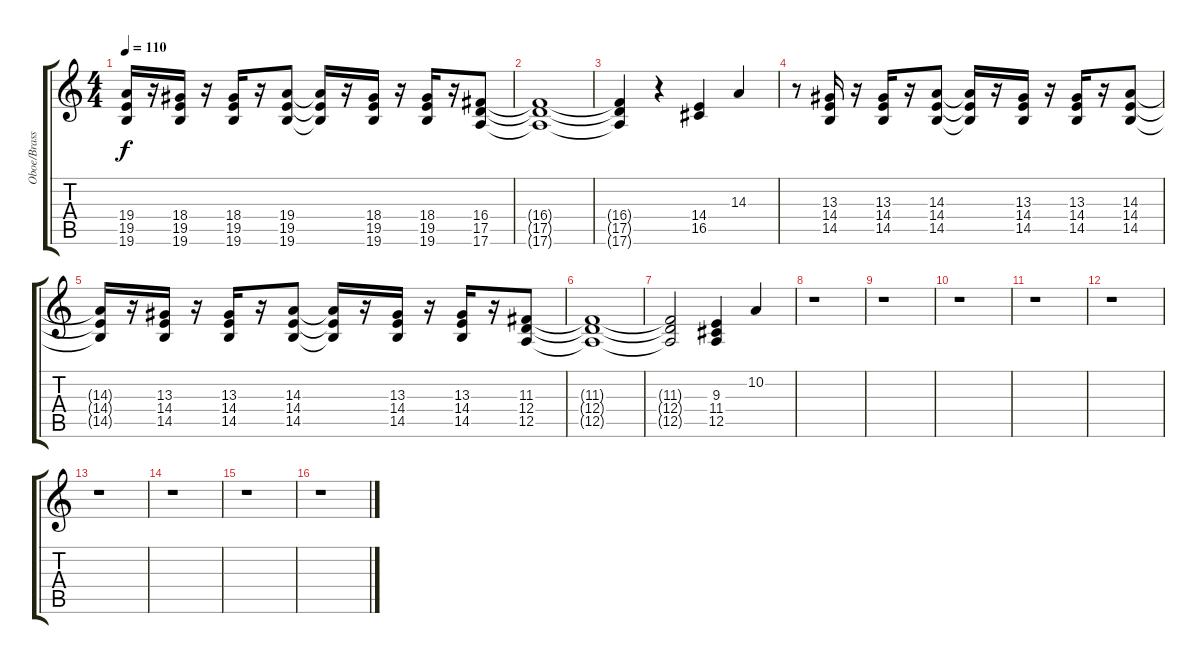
\track ("Oboe/Brass/Flute" "Oboe/Brass") {instrument oboe}
\staff {score tabs}
\tuning (E4 B3 G3 D3 A2 E2) {hide}
\ts (4 4)
\tempo 110
\clef g2
\ks c
(19.4{t} 19.5{t} 19.6{t}).16{dy f} r.16 (18.4 19.5 19.6).16 r.16 (18.4 19.5 19.6).16 r.16 (19.4 19.5 19.6).8 (19.4{t} 19.5{t} 19.6{t}).16 r.16 (18.4 19.5 19.6).16 r.16 (18.4 19.5 19.6).16 r.16 (16.4 17.5 17.6).8 |
(16.4{t} 17.5{t} 17.6{t}).1 |
(16.4{t} 17.5{t} 17.6{t}).4 r.4 (14.4 16.5).4 14.3.4 |
r.8 (13.3 14.4 14.5).16 r.16 (13.3 14.4 14.5).16 r.16 (14.3 14.4 14.5).8 (14.3{t} 14.4{t} 14.5{t}).16 r.16 (13.3 14.4 14.5).16 r.16 (13.3 14.4 14.5).16 r.16 (14.3 14.4 14.5).8 |
(14.3{t} 14.4{t} 14.5{t}).16 r.16 (13.3 14.4 14.5).16 r.16 (13.3 14.4 14.5).16 r.16 (14.3 14.4 14.5).8 (14.3{t} 14.4{t} 14.5{t}).16 r.16 (13.3 14.4 14.5).16 r.16 (13.3 14.4 14.5).16 r.16 (11.3 12.4 12.5).8 |
(11.3{t} 12.4{t} 12.5{t}).1 |
(11.3{t} 12.4{t} 12.5{t}).2 (9.3 11.4 12.5).4 10.2.4 |
r.1 |
r.1 |
r.1 |
r.1 |
r.1 |
r.1 |
r.1 |
r.1 |
r.1
